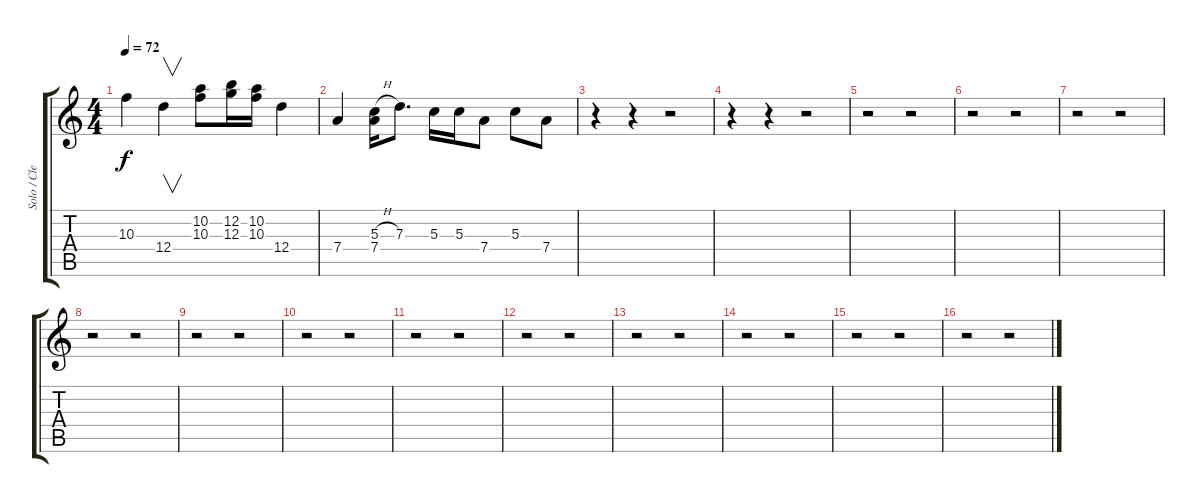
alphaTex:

\track ("Solo / Clean Gitarr" "Solo / Cle") {instrument distortionguitar}
\staff {score tabs}
\tuning (E4 B3 G3 D3 A2 E2) {hide}
\ts (4 4)
\tempo 72
\clef g2
\ks c
10.3.4{dy f} 12.4.4{v} (10.2 10.3).8 (12.2 12.3).16 (10.2 10.3).16 12.4.4 |
7.4.4 (5.3{h} 7.4).16 7.3.8{d} 5.3.16 5.3.16 7.4.8 5.3.8 7.4.8 |
r.4 r.4 r.2 |
r.4 r.4 r.2 |
r.2 r.2 |
r.2 r.2 |
r.2 r.2 |
r.2 r.2 |
r.2 r.2 |
r.2 r.2 |
r.2 r.2 |
r.2 r.2 |
r.2 r.2 |
r.2 r.2 |
r.2 r.2 |
r.2 r.2
